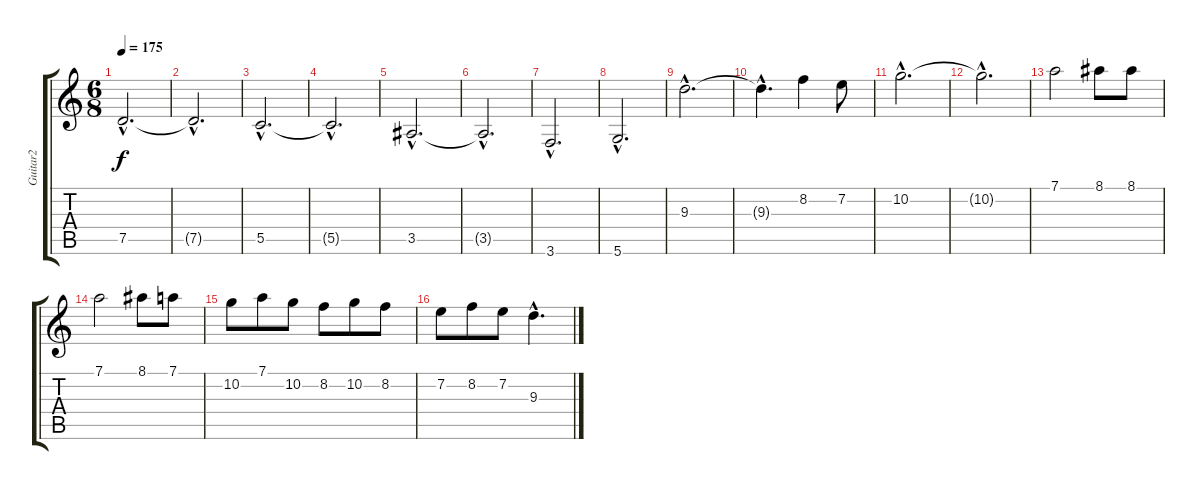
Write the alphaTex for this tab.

\track ("Guitar2" "Guitar2") {instrument distortionguitar}
\staff {score tabs}
\tuning (D4 A3 F3 C3 G2 D2) {hide}
\ts (6 8)
\tempo 175
\clef g2
\ks c
7.5{hac}.2{d dy f} |
7.5{hac t}.2{d} |
5.5{hac}.2{d} |
5.5{hac t}.2{d} |
3.5{hac}.2{d} |
3.5{hac t}.2{d} |
3.6{hac}.2{d} |
5.6{hac}.2{d} |
9.3{hac}.2{d} |
9.3{hac t}.4{d} 8.2.4 7.2.8 |
10.2{hac}.2{d} |
10.2{hac t}.2{d} |
7.1.2 8.1.8 8.1.8 |
7.1.2 8.1.8 7.1.8 |
10.2.8 7.1.8 10.2.8 8.2.8 10.2.8 8.2.8 |
7.2.8 8.2.8 7.2.8 9.3{hac}.4{d}
